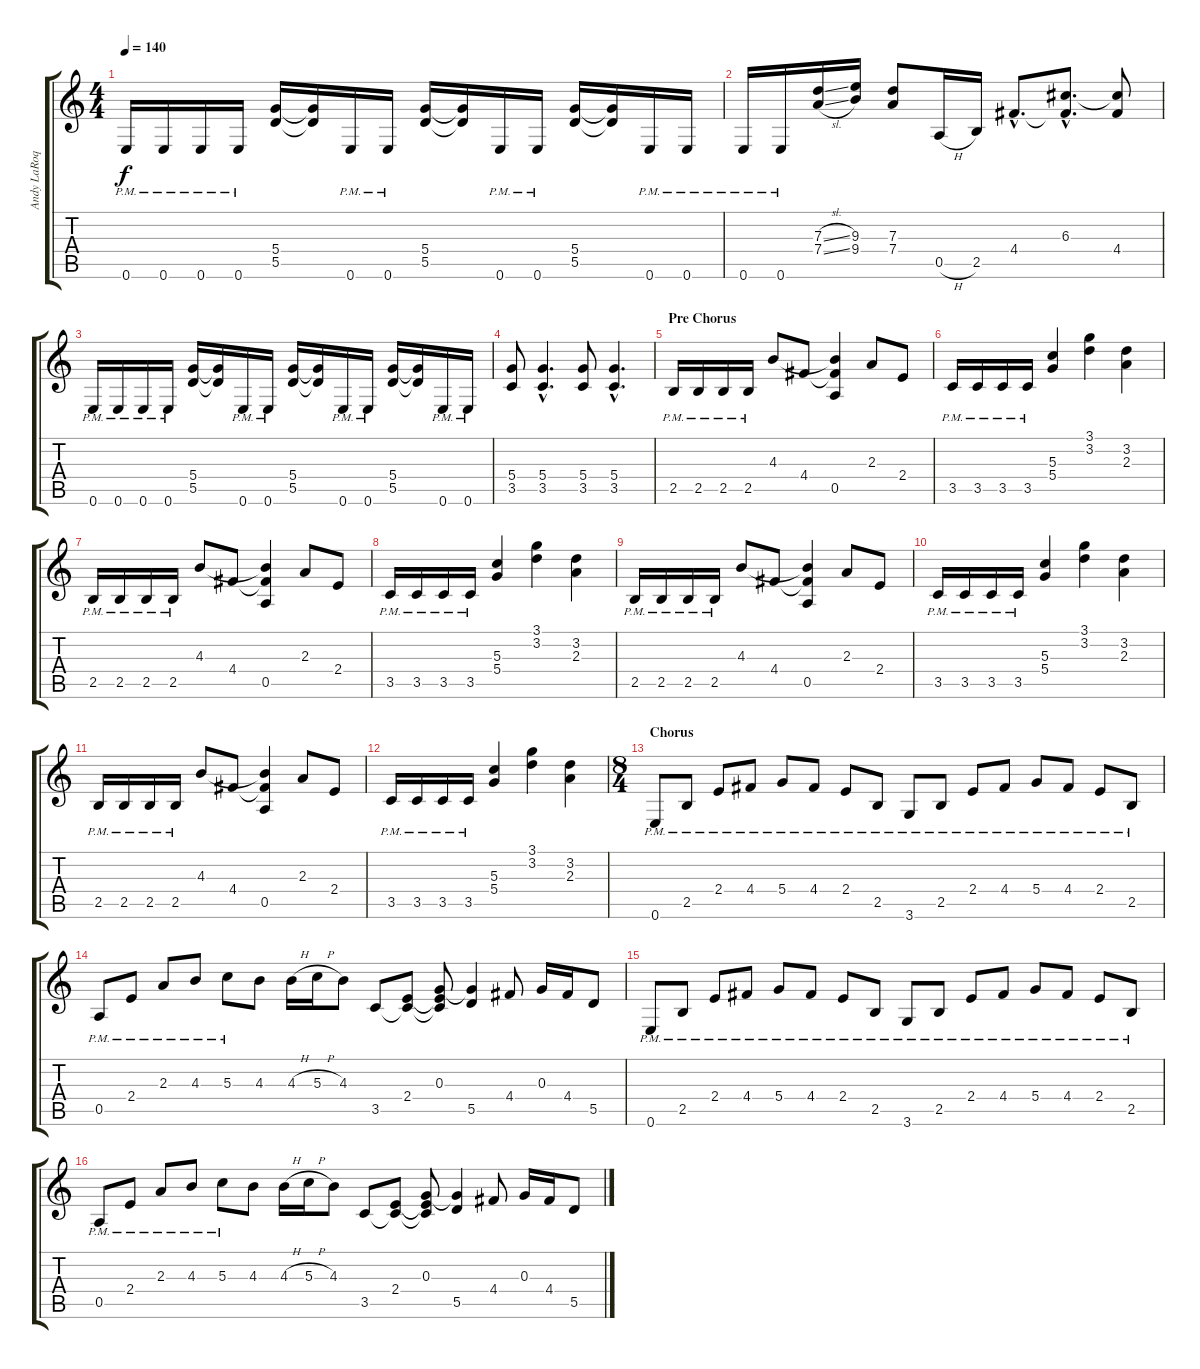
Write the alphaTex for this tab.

\track ("Andy LaRoque" "Andy LaRoq") {instrument distortionguitar}
\staff {score tabs}
\tuning (E4 B3 G3 D3 A2 E2) {hide}
\ts (4 4)
\tempo 140
\clef g2
\ks c
0.6{pm}.16{dy f} 0.6{pm}.16 0.6{pm}.16 0.6{pm}.16 (5.4 5.5).16 (5.4{t} 5.5{t}).16 0.6{pm}.16 0.6{pm}.16 (5.4 5.5).16 (5.4{t} 5.5{t}).16 0.6{pm}.16 0.6{pm}.16 (5.4 5.5).16 (5.4{t} 5.5{t}).16 0.6{pm}.16 0.6{pm}.16 |
0.6{pm}.16 0.6{pm}.16 (7.3{sl} 7.4{sl}).16 (9.3 9.4).16 (7.3 7.4).8 0.5{h}.16 2.5.16 4.4{hac}.8{d} (6.3{hac} 4.4{hac t}).8{d} (6.3{t} 4.4).8 |
0.6{pm}.16 0.6{pm}.16 0.6{pm}.16 0.6{pm}.16 (5.4 5.5).16 (5.4{t} 5.5{t}).16 0.6{pm}.16 0.6{pm}.16 (5.4 5.5).16 (5.4{t} 5.5{t}).16 0.6{pm}.16 0.6{pm}.16 (5.4 5.5).16 (5.4{t} 5.5{t}).16 0.6{pm}.16 0.6{pm}.16 |
(5.4 3.5).8 (5.4{hac} 3.5{hac}).4{d} (5.4 3.5).8 (5.4{hac} 3.5{hac}).4{d} |
\section ("" "Pre Chorus")
2.5{pm}.16 2.5{pm}.16 2.5{pm}.16 2.5{pm}.16 4.3.8 4.4.8 (4.3{t} 4.4{t} 0.5).4 2.3.8 2.4.8 |
3.5{pm}.16 3.5{pm}.16 3.5{pm}.16 3.5{pm}.16 (5.3 5.4).4 (3.1 3.2).4 (3.2 2.3).4 |
2.5{pm}.16 2.5{pm}.16 2.5{pm}.16 2.5{pm}.16 4.3.8 4.4.8 (4.3{t} 4.4{t} 0.5).4 2.3.8 2.4.8 |
3.5{pm}.16 3.5{pm}.16 3.5{pm}.16 3.5{pm}.16 (5.3 5.4).4 (3.1 3.2).4 (3.2 2.3).4 |
2.5{pm}.16 2.5{pm}.16 2.5{pm}.16 2.5{pm}.16 4.3.8 4.4.8 (4.3{t} 4.4{t} 0.5).4 2.3.8 2.4.8 |
3.5{pm}.16 3.5{pm}.16 3.5{pm}.16 3.5{pm}.16 (5.3 5.4).4 (3.1 3.2).4 (3.2 2.3).4 |
2.5{pm}.16 2.5{pm}.16 2.5{pm}.16 2.5{pm}.16 4.3.8 4.4.8 (4.3{t} 4.4{t} 0.5).4 2.3.8 2.4.8 |
3.5{pm}.16 3.5{pm}.16 3.5{pm}.16 3.5{pm}.16 (5.3 5.4).4 (3.1 3.2).4 (3.2 2.3).4 |
\ts (8 4)
\section ("" "Chorus")
0.6{pm}.8 2.5{pm}.8 2.4{pm}.8 4.4{pm}.8 5.4{pm}.8 4.4{pm}.8 2.4{pm}.8 2.5{pm}.8 3.6{pm}.8 2.5{pm}.8 2.4{pm}.8 4.4{pm}.8 5.4{pm}.8 4.4{pm}.8 2.4{pm}.8 2.5{pm}.8 |
0.5{pm}.8 2.4{pm}.8 2.3{pm}.8 4.3{pm}.8 5.3{pm}.8 4.3.8 4.3{h}.16 5.3{h}.16 4.3.8 3.5.8 (2.4 3.5{t}).8 (0.3 2.4{t} 3.5{t}).8 (0.3{t} 5.5).4 4.4.8 0.3.16 4.4.16 5.5.8 |
0.6{pm}.8 2.5{pm}.8 2.4{pm}.8 4.4{pm}.8 5.4{pm}.8 4.4{pm}.8 2.4{pm}.8 2.5{pm}.8 3.6{pm}.8 2.5{pm}.8 2.4{pm}.8 4.4{pm}.8 5.4{pm}.8 4.4{pm}.8 2.4{pm}.8 2.5{pm}.8 |
0.5{pm}.8 2.4{pm}.8 2.3{pm}.8 4.3{pm}.8 5.3{pm}.8 4.3.8 4.3{h}.16 5.3{h}.16 4.3.8 3.5.8 (2.4 3.5{t}).8 (0.3 2.4{t} 3.5{t}).8 (0.3{t} 5.5).4 4.4.8 0.3.16 4.4.16 5.5.8
